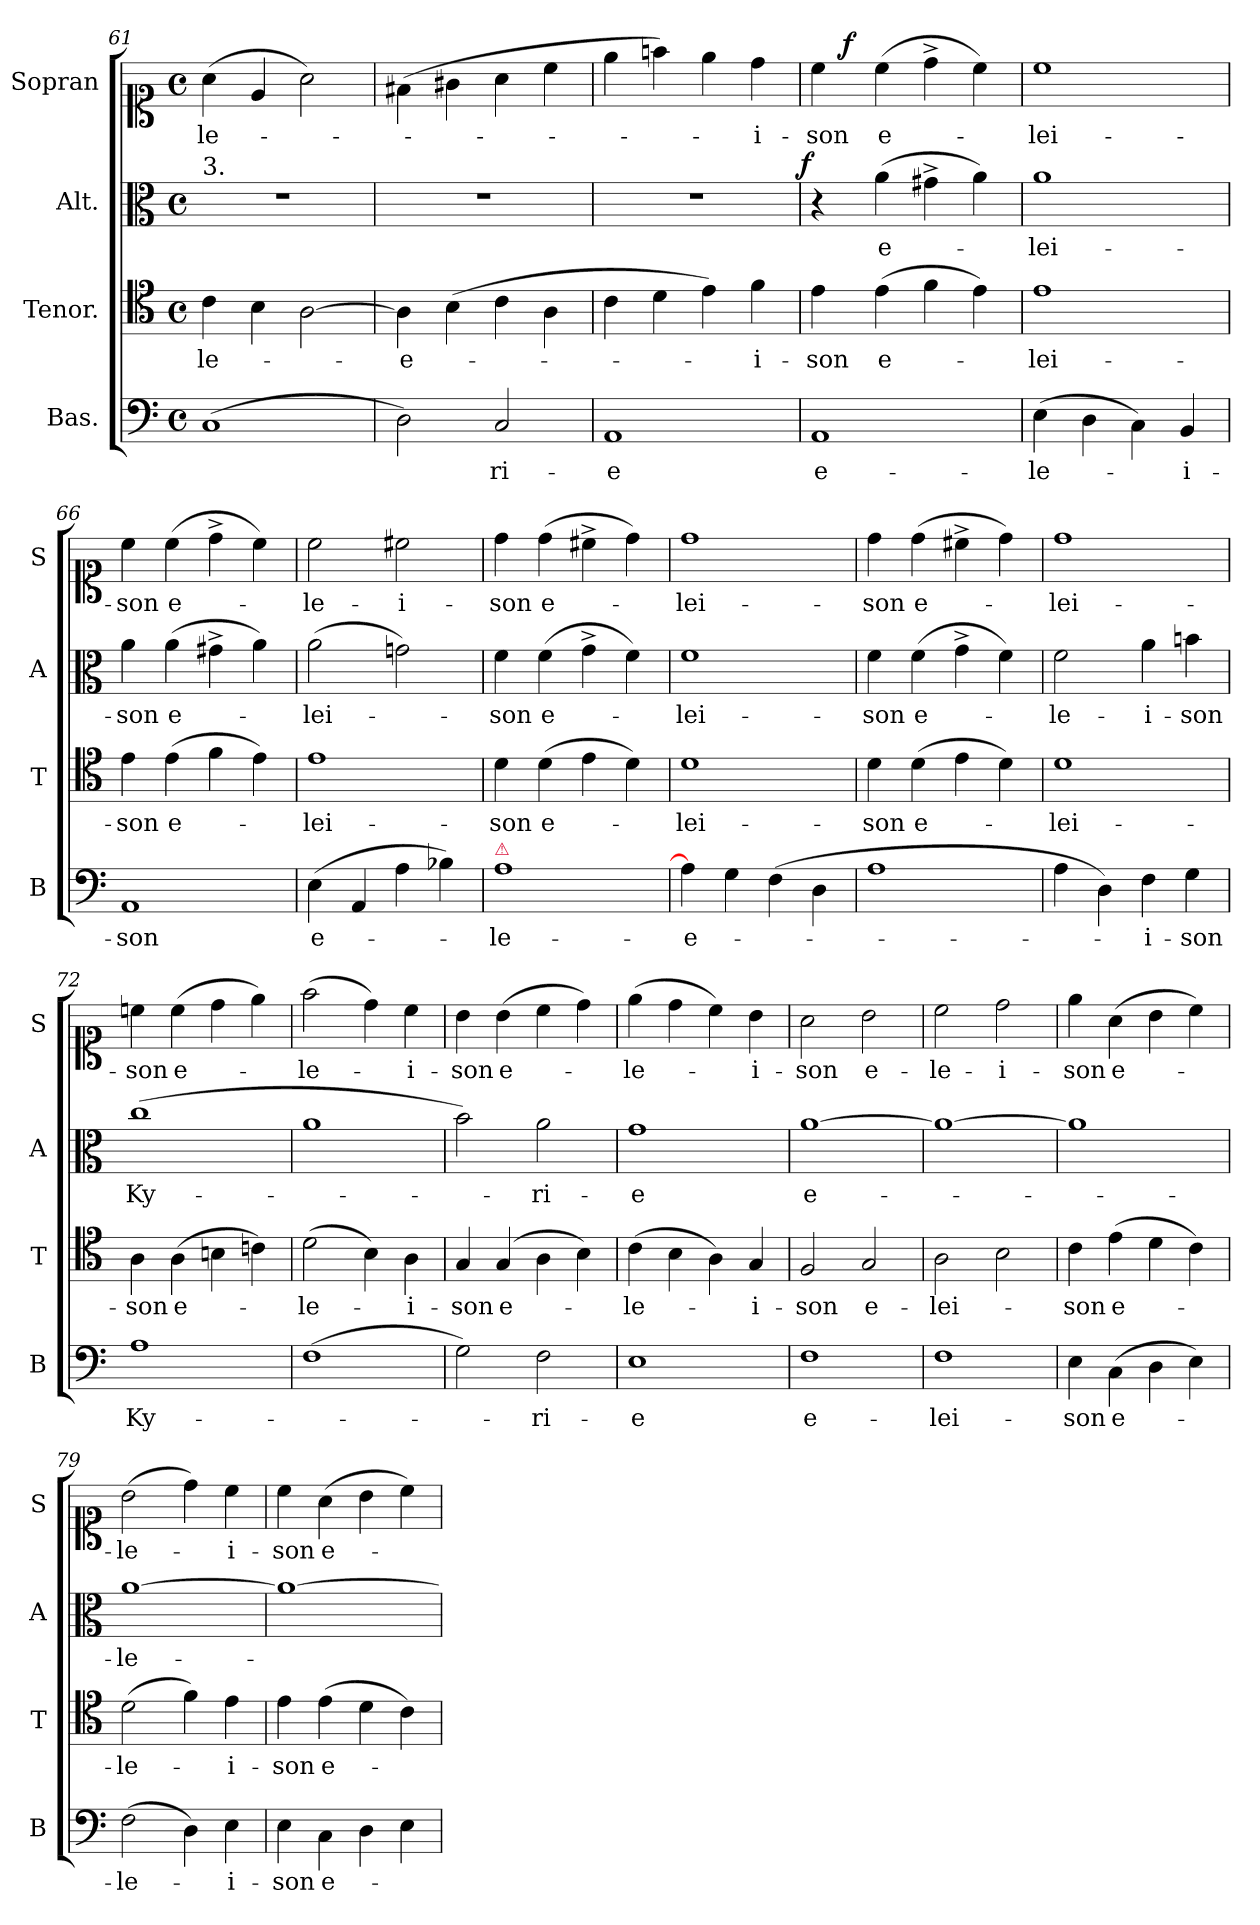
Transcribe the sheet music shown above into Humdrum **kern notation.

**kern	**text	**kern	**text	**kern	**text	**dynam	**kern	**text	**dynam
*part4	*part4	*part3	*part3	*part2	*part2	*part2	*part1	*part1	*part1
*staff4	*staff4	*staff3	*staff3	*staff2	*staff2	*staff2	*staff1	*staff1	*staff1
*I"Bas.	*	*I"Tenor.	*	*I"Alt.	*	*	*I"Sopran	*	*
*I'B	*	*I'T	*	*I'A	*	*	*I'S	*	*
*clefF4	*	*clefC4	*	*clefC3	*	*	*clefC1	*	*
*k[]	*	*k[]	*	*k[]	*	*	*k[]	*	*
*M4/4	*	*M4/4	*	*M4/4	*	*	*M4/4	*	*
*met(c)	*	*met(c)	*	*met(c)	*	*	*met(c)	*	*
=61	=61	=61	=61	=61	=61	=61	=61	=61	=61
!	!	!	!	!LO:TX:a:t=3.	!	!	!	!	!
(1C/	.	4c\	-le-	1r	.	.	(4a\	-le-	.
.	.	4B\	.	.	.	.	4e/	.	.
.	.	[2A\	.	.	.	.	2a\)	.	.
=62	=62	=62	=62	=62	=62	=62	=62	=62	=62
2D\)	.	4A\]	e-	1r	.	.	(4f#X\	.	.
.	.	(4B\	.	.	.	.	4g#X\	.	.
2C/	-ri-	4c\	.	.	.	.	4a\	.	.
.	.	4A\	.	.	.	.	4cc\	.	.
=63	=63	=63	=63	=63	=63	=63	=63	=63	=63
1AA/	-e	4c\	.	1r	.	.	4ee\	.	.
.	.	4d\	.	.	.	.	4ffn\)	.	.
.	.	4e\)	.	.	.	.	4ee\	.	.
.	.	4f\	-i-	.	.	.	4dd\	-i-	.
=64	=64	=64	=64	=64	=64	=64	=64	=64	=64
!	!	!	!	!	!	!LO:DY:a:rj	!	!	!
*	*	*	*	*	*	*	*^	*	*
1AA/	e-	4e\	-son	4r	.	f	4cc\	8ryy	-son	.
!	!	!	!	!	!	!	!	!	!	!LO:DY:a
.	.	.	.	.	.	.	.	2..ryy	.	f
.	.	(4e\	e-	(4a\	e-	.	(4cc\	.	e-	.
.	.	4f\	.	4g#X^\	.	.	4dd^\	.	.	.
.	.	4e\)	.	4a\)	.	.	4cc\)	.	.	.
*	*	*	*	*	*	*	*v	*v	*	*
=65	=65	=65	=65	=65	=65	=65	=65	=65	=65
(4E\	-le-	1e\	-lei-	1a\	-lei-	.	1cc\	-lei-	.
4D\	.	.	.	.	.	.	.	.	.
4C\)	.	.	.	.	.	.	.	.	.
4BB/	-i-	.	.	.	.	.	.	.	.
=66	=66	=66	=66	=66	=66	=66	=66	=66	=66
1AA/	-son	4e\	-son	4a\	-son	.	4cc\	-son	.
.	.	(4e\	e-	(4a\	e-	.	(4cc\	e-	.
.	.	4f\	.	4g#X^\	.	.	4dd^\	.	.
.	.	4e\)	.	4a\)	.	.	4cc\)	.	.
=67	=67	=67	=67	=67	=67	=67	=67	=67	=67
(4E\	e-	1e\	-lei-	(2a\	-lei-	.	2cc\	-le-	.
4AA/	.	.	.	.	.	.	.	.	.
4A\	.	.	.	2gn\)	.	.	2cc#X\	-i-	.
4B-X\)	.	.	.	.	.	.	.	.	.
=68	=68	=68	=68	=68	=68	=68	=68	=68	=68
!LO:TX:a:color=crimson:t=⚠	!	!	!	!	!	!	!	!	!
1A\	-le-	4d\	-son	4f\	-son	.	4dd\	-son	.
.	.	(4d\	e-	(4f\	e-	.	(4dd\	e-	.
.	.	4e\	.	4g^\	.	.	4cc#X^\	.	.
.	.	4d\)	.	4f\)	.	.	4dd\)	.	.
=69	=69	=69	=69	=69	=69	=69	=69	=69	=69
4A\]	e-	1d\	-lei-	1f\	-lei-	.	1dd\	-lei-	.
4G\	.	.	.	.	.	.	.	.	.
(4F\	.	.	.	.	.	.	.	.	.
4D\	.	.	.	.	.	.	.	.	.
=70	=70	=70	=70	=70	=70	=70	=70	=70	=70
1A\	.	4d\	-son	4f\	-son	.	4dd\	-son	.
.	.	(4d\	e-	(4f\	e-	.	(4dd\	e-	.
.	.	4e\	.	4g^\	.	.	4cc#X^\	.	.
.	.	4d\)	.	4f\)	.	.	4dd\)	.	.
=71	=71	=71	=71	=71	=71	=71	=71	=71	=71
4A\	.	1d\	-lei-	2f\	-le-	.	1dd\	-lei-	.
4D\)	.	.	.	.	.	.	.	.	.
4F\	-i-	.	.	4a\	-i-	.	.	.	.
4G\	-son	.	.	4bn\	-son	.	.	.	.
=72	=72	=72	=72	=72	=72	=72	=72	=72	=72
1A\	Ky-	4A\	-son	(1cc\	Ky-	.	4ccn\	-son	.
.	.	(4A\	e-	.	.	.	(4cc\	e-	.
.	.	4Bn\	.	.	.	.	4dd\	.	.
.	.	4cn\)	.	.	.	.	4ee\)	.	.
=73	=73	=73	=73	=73	=73	=73	=73	=73	=73
(1F\	.	(2d\	-le-	1a\	.	.	(2ff\	-le-	.
.	.	4B\)	.	.	.	.	4dd\)	.	.
.	.	4A\	-i-	.	.	.	4cc\	-i-	.
=74	=74	=74	=74	=74	=74	=74	=74	=74	=74
2G\)	.	4G/	-son	2b\)	.	.	4b\	-son	.
.	.	(4G/	e-	.	.	.	(4b\	e-	.
2F\	-ri-	4A\	.	2a\	-ri-	.	4cc\	.	.
.	.	4B\)	.	.	.	.	4dd\)	.	.
=75	=75	=75	=75	=75	=75	=75	=75	=75	=75
1E\	-e	(4c\	-le-	1g\	-e	.	(4ee\	-le-	.
.	.	4B\	.	.	.	.	4dd\	.	.
.	.	4A\)	.	.	.	.	4cc\)	.	.
.	.	4G/	-i-	.	.	.	4b\	-i-	.
=76	=76	=76	=76	=76	=76	=76	=76	=76	=76
1F\	e-	2F/	-son	[1a\	e-	.	2a\	-son	.
.	.	2G/	e-	.	.	.	2b\	e-	.
=77	=77	=77	=77	=77	=77	=77	=77	=77	=77
1F\	-lei-	2A\	-lei-	1a\_	.	.	2cc\	-le-	.
.	.	2B\	.	.	.	.	2dd\	-i-	.
=78	=78	=78	=78	=78	=78	=78	=78	=78	=78
4E\	-son	4c\	-son	1a\]	.	.	4ee\	-son	.
(4C\	e-	(4e\	e-	.	.	.	(4a\	e-	.
4D\	.	4d\	.	.	.	.	4b\	.	.
4E\)	.	4c\)	.	.	.	.	4cc\)	.	.
=79	=79	=79	=79	=79	=79	=79	=79	=79	=79
(2F\	-le-	(2d\	-le-	[1a\	-le-	.	(2b\	-le-	.
4D\)	.	4f\)	.	.	.	.	4dd\)	.	.
4E\	-i-	4e\	-i-	.	.	.	4cc\	-i-	.
=80	=80	=80	=80	=80	=80	=80	=80	=80	=80
4E\	-son	4e\	-son	1a\_	.	.	4cc\	-son	.
4C\	e-	(4e\	e-	.	.	.	(4a\	e-	.
4D\	.	4d\	.	.	.	.	4b\	.	.
4E\	.	4c\)	.	.	.	.	4cc\)	.	.
=	=	=	=	=	=	=	=	=	=
*-	*-	*-	*-	*-	*-	*-	*-	*-	*-
